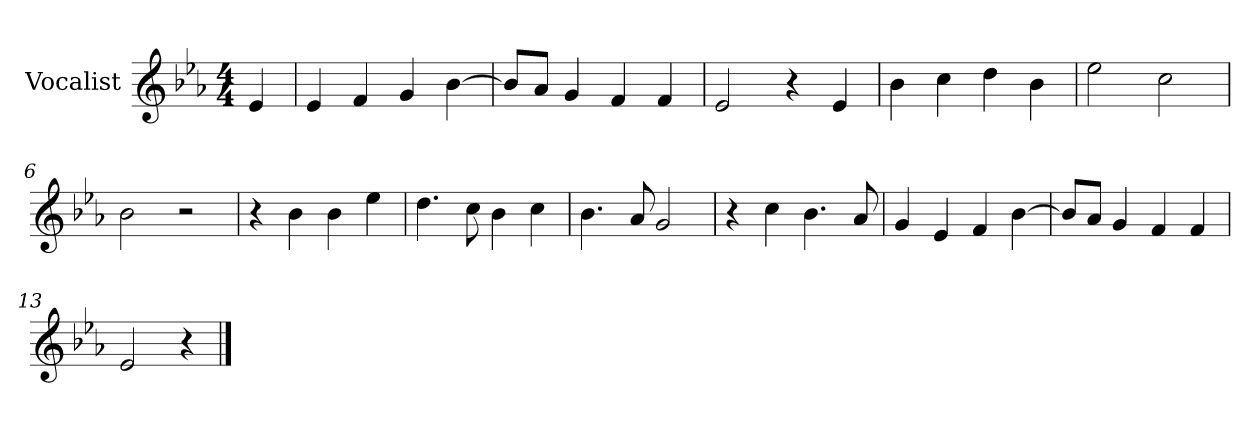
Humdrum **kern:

**kern
*part1
*staff1
*I"Vocalist
*k[b-e-a-]
*E-:
*M4/4
=
4e-
=1
4e-
4f
4g
[4b-
=2
8b-L]
8a-J
4g
4f
4f
=3
2e-
4r
4e-
=4
4b-
4cc
4dd
4b-
=5
2ee-
2cc
=6
2b-
2r
=7
4r
4b-
4b-
4ee-
=8
4.dd
8cc
4b-
4cc
=9
4.b-
8a-
2g
=10
4r
4cc
4.b-
8a-
=11
4g
4e-
4f
[4b-
=12
8b-L]
8a-J
4g
4f
4f
=13
2e-
4r
==
*-
